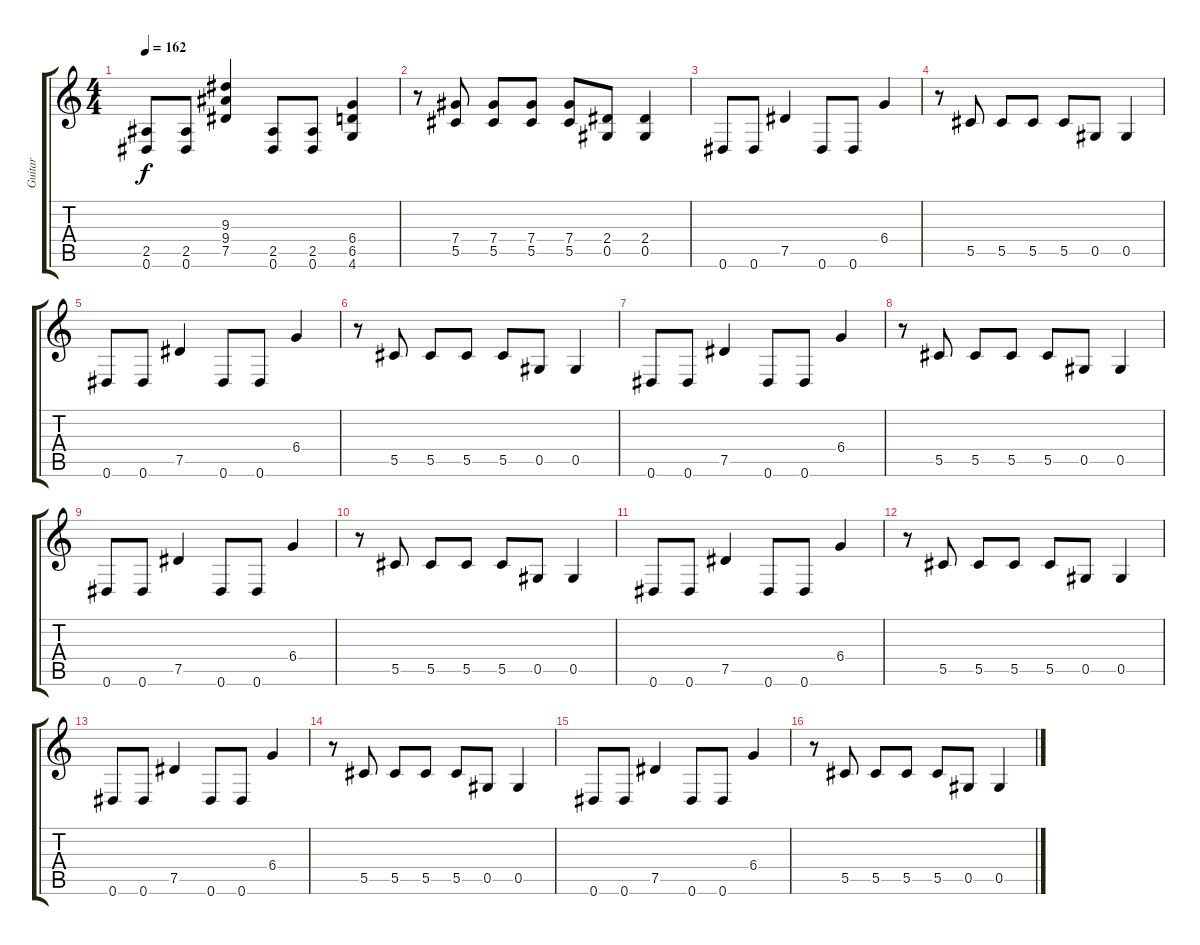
\track ("Guitar" "Guitar") {instrument distortionguitar}
\staff {score tabs}
\tuning (Eb4 Bb3 Gb3 Db3 Ab2 Eb2) {hide}
\ts (4 4)
\tempo 162
\clef g2
\ks c
(2.5 0.6).8{dy f} (2.5 0.6).8 (9.3 9.4 7.5).4 (2.5 0.6).8 (2.5 0.6).8 (6.4 6.5 4.6).4 |
r.8 (7.4 5.5).8 (7.4 5.5).8 (7.4 5.5).8 (7.4 5.5).8 (2.4 0.5).8 (2.4 0.5).4 |
0.6.8{volume 9 balance 0 instrument distortionguitar} 0.6.8 7.5.4 0.6.8 0.6.8 6.4.4 |
r.8 5.5.8 5.5.8 5.5.8 5.5.8 0.5.8 0.5.4 |
0.6.8 0.6.8 7.5.4 0.6.8 0.6.8 6.4.4 |
r.8 5.5.8 5.5.8 5.5.8 5.5.8 0.5.8 0.5.4 |
0.6.8 0.6.8 7.5.4 0.6.8 0.6.8 6.4.4 |
r.8 5.5.8 5.5.8 5.5.8 5.5.8 0.5.8 0.5.4 |
0.6.8 0.6.8 7.5.4 0.6.8 0.6.8 6.4.4 |
r.8 5.5.8 5.5.8 5.5.8 5.5.8 0.5.8 0.5.4 |
0.6.8{volume 9 balance 0 instrument distortionguitar} 0.6.8 7.5.4 0.6.8 0.6.8 6.4.4 |
r.8 5.5.8 5.5.8 5.5.8 5.5.8 0.5.8 0.5.4 |
0.6.8 0.6.8 7.5.4 0.6.8 0.6.8 6.4.4 |
r.8 5.5.8 5.5.8 5.5.8 5.5.8 0.5.8 0.5.4 |
0.6.8 0.6.8 7.5.4 0.6.8 0.6.8 6.4.4 |
r.8 5.5.8 5.5.8 5.5.8 5.5.8 0.5.8 0.5.4
